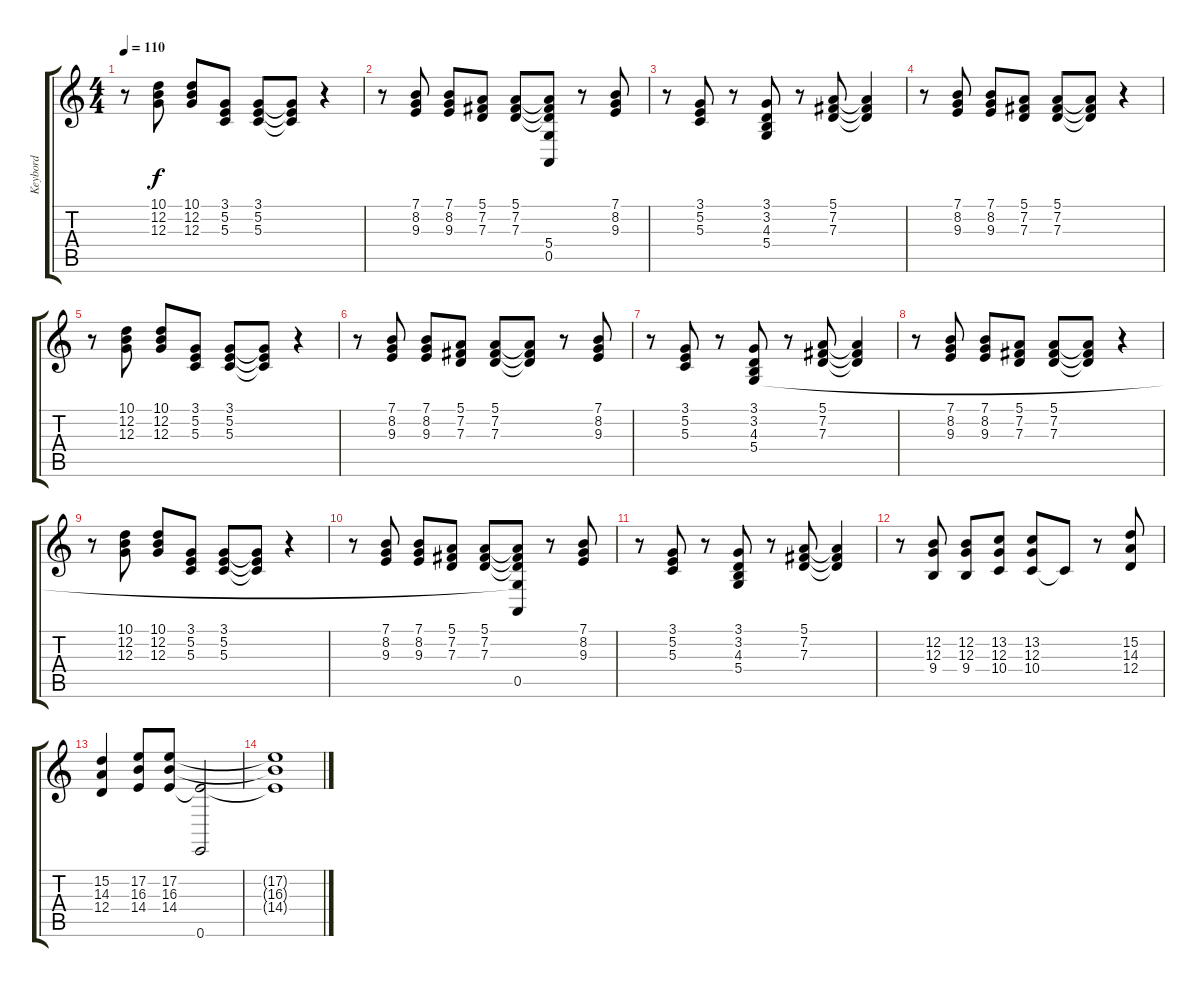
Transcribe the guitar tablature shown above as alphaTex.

\track ("Keybord" "Keybord") {instrument stringensemble1}
\staff {score tabs}
\tuning (E4 B3 G3 D3 A2 E2) {hide}
\ts (4 4)
\tempo 110
\clef g2
\ks c
r.8{dy f} (10.1 12.2 12.3).8 (10.1 12.2 12.3).8 (3.1 5.2 5.3).8 (3.1 5.2 5.3).8 (3.1{t} 5.2{t} 5.3{t}).8 r.4 |
r.8 (7.1 8.2 9.3).8 (7.1 8.2 9.3).8 (5.1 7.2 7.3).8 (5.1 7.2 7.3).8 (5.1{t} 7.2{t} 7.3{t} 5.4{t} 0.5).8 r.8 (7.1 8.2 9.3).8 |
r.8 (3.1 5.2 5.3).8 r.8 (3.1 3.2 4.3 5.4).8 r.8 (5.1 7.2 7.3).8 (5.1{t} 7.2{t} 7.3{t}).4 |
r.8 (7.1 8.2 9.3).8 (7.1 8.2 9.3).8 (5.1 7.2 7.3).8 (5.1 7.2 7.3).8 (5.1{t} 7.2{t} 7.3{t}).8 r.4 |
r.8 (10.1 12.2 12.3).8 (10.1 12.2 12.3).8 (3.1 5.2 5.3).8 (3.1 5.2 5.3).8 (3.1{t} 5.2{t} 5.3{t}).8 r.4 |
r.8 (7.1 8.2 9.3).8 (7.1 8.2 9.3).8 (5.1 7.2 7.3).8 (5.1 7.2 7.3).8 (5.1{t} 7.2{t} 7.3{t}).8 r.8 (7.1 8.2 9.3).8 |
r.8 (3.1 5.2 5.3).8 r.8 (3.1 3.2 4.3 5.4).8 r.8 (5.1 7.2 7.3).8 (5.1{t} 7.2{t} 7.3{t}).4 |
r.8 (7.1 8.2 9.3).8 (7.1 8.2 9.3).8 (5.1 7.2 7.3).8 (5.1 7.2 7.3).8 (5.1{t} 7.2{t} 7.3{t}).8 r.4 |
r.8 (10.1 12.2 12.3).8 (10.1 12.2 12.3).8 (3.1 5.2 5.3).8 (3.1 5.2 5.3).8 (3.1{t} 5.2{t} 5.3{t}).8 r.4 |
r.8 (7.1 8.2 9.3).8 (7.1 8.2 9.3).8 (5.1 7.2 7.3).8 (5.1 7.2 7.3).8 (5.1{t} 7.2{t} 7.3{t} 5.4{t} 0.5).8 r.8 (7.1 8.2 9.3).8 |
r.8 (3.1 5.2 5.3).8 r.8 (3.1 3.2 4.3 5.4).8 r.8 (5.1 7.2 7.3).8 (5.1{t} 7.2{t} 7.3{t}).4 |
r.8 (12.2 12.3 9.4).8 (12.2 12.3 9.4).8 (13.2 12.3 10.4).8 (13.2 12.3 10.4).8 10.4{t}.8 r.8 (15.2 14.3 12.4).8 |
(15.2 14.3 12.4).4 (17.2 16.3 14.4).8 (17.2 16.3 14.4).8 (14.4{t} 0.6).2 |
(17.2{t} 16.3{t} 14.4{t}).1
